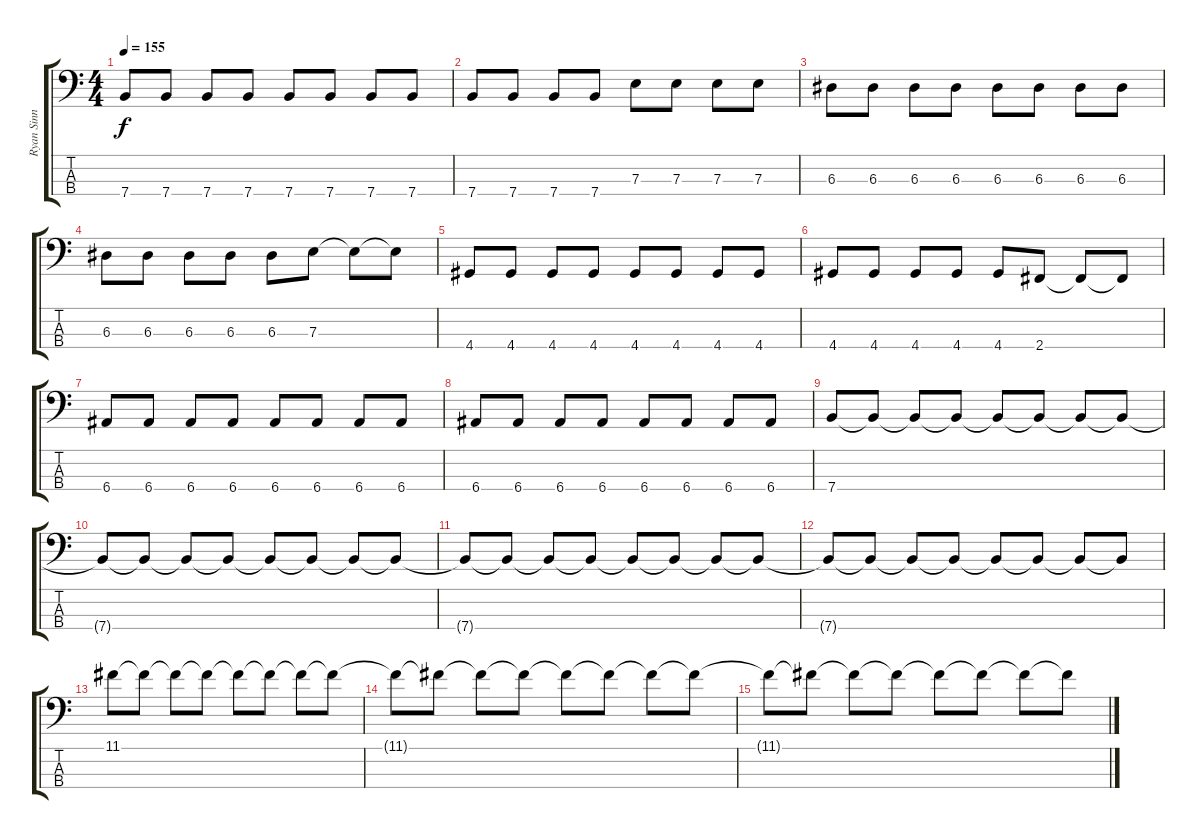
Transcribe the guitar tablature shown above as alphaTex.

\track ("Ryan Sinn Bass" "Ryan Sinn ") {instrument electricbasspick}
\staff {score tabs}
\tuning (G2 D2 A1 E1) {hide}
\ts (4 4)
\tempo 155
\clef f4
\ks c
7.4.8{dy f} 7.4.8 7.4.8 7.4.8 7.4.8 7.4.8 7.4.8 7.4.8 |
7.4.8 7.4.8 7.4.8 7.4.8 7.3.8 7.3.8 7.3.8 7.3.8 |
6.3.8 6.3.8 6.3.8 6.3.8 6.3.8 6.3.8 6.3.8 6.3.8 |
6.3.8 6.3.8 6.3.8 6.3.8 6.3.8 7.3.8 7.3{t}.8 7.3{t}.8 |
4.4.8 4.4.8 4.4.8 4.4.8 4.4.8 4.4.8 4.4.8 4.4.8 |
4.4.8 4.4.8 4.4.8 4.4.8 4.4.8 2.4.8 2.4{t}.8 2.4{t}.8 |
6.4.8 6.4.8 6.4.8 6.4.8 6.4.8 6.4.8 6.4.8 6.4.8 |
6.4.8 6.4.8 6.4.8 6.4.8 6.4.8 6.4.8 6.4.8 6.4.8 |
7.4.8 7.4{t}.8 7.4{t}.8 7.4{t}.8 7.4{t}.8 7.4{t}.8 7.4{t}.8 7.4{t}.8 |
7.4{t}.8 7.4{t}.8 7.4{t}.8 7.4{t}.8 7.4{t}.8 7.4{t}.8 7.4{t}.8 7.4{t}.8 |
7.4{t}.8 7.4{t}.8 7.4{t}.8 7.4{t}.8 7.4{t}.8 7.4{t}.8 7.4{t}.8 7.4{t}.8 |
7.4{t}.8 7.4{t}.8 7.4{t}.8 7.4{t}.8 7.4{t}.8 7.4{t}.8 7.4{t}.8 7.4{t}.8 |
11.1.8 11.1{t}.8 11.1{t}.8 11.1{t}.8 11.1{t}.8 11.1{t}.8 11.1{t}.8 11.1{t}.8 |
11.1{t}.8 11.1{t}.8 11.1{t}.8 11.1{t}.8 11.1{t}.8 11.1{t}.8 11.1{t}.8 11.1{t}.8 |
11.1{t}.8 11.1{t}.8 11.1{t}.8 11.1{t}.8 11.1{t}.8 11.1{t}.8 11.1{t}.8 11.1{t}.8
